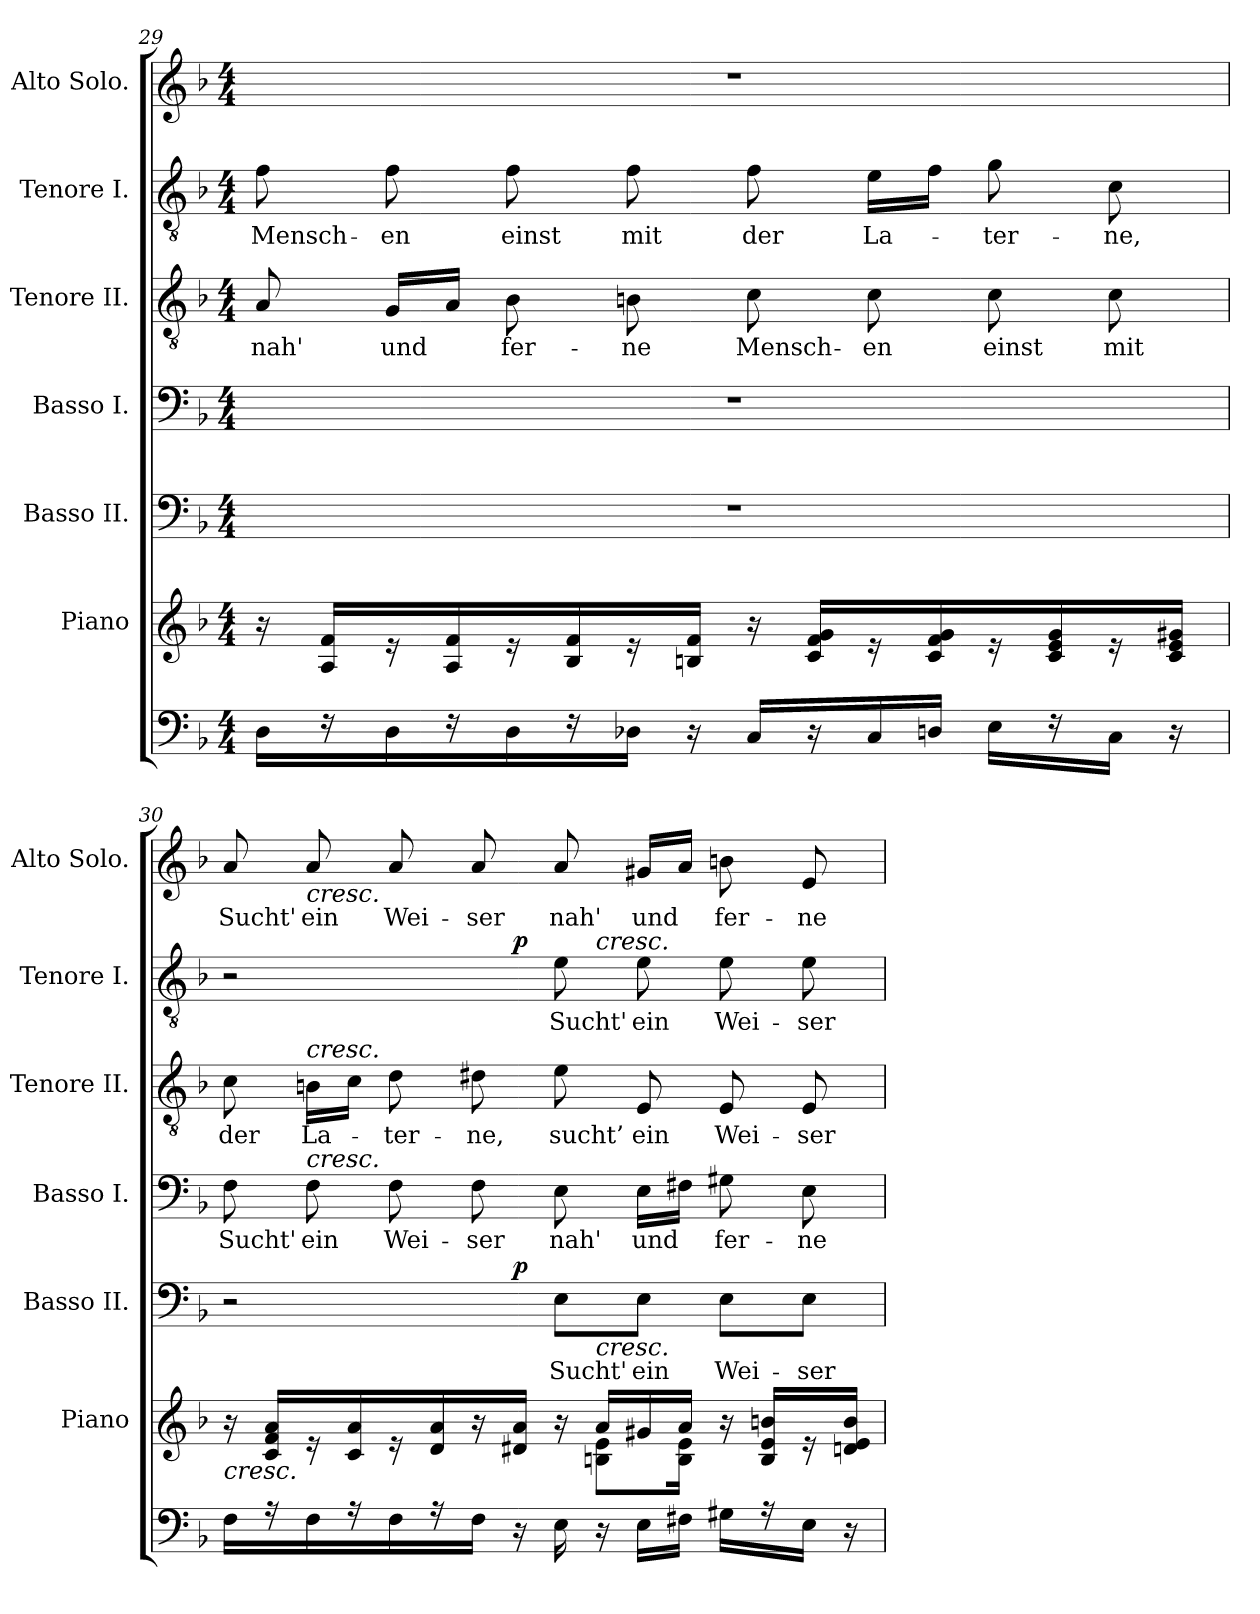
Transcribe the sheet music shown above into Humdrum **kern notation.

**kern	**kern	**kern	**text	**dynam	**kern	**text	**kern	**text	**kern	**text	**dynam	**kern	**text
*part7	*part6	*part5	*part5	*part5	*part4	*part4	*part3	*part3	*part2	*part2	*part2	*part1	*part1
*staff7	*staff6	*staff5	*staff5	*staff5	*staff4	*staff4	*staff3	*staff3	*staff2	*staff2	*staff2	*staff1	*staff1
*	*I"Piano	*I"Basso II.	*	*	*I"Basso I.	*	*I"Tenore II.	*	*I"Tenore I.	*	*	*I"Alto Solo.	*
*	*I'Piano	*I'Basso II.	*	*	*I'Basso I.	*	*I'Tenore II.	*	*I'Tenore I.	*	*	*I'Alto Solo.	*
!!LO:LB:g=z
*clefF4	*clefG2	*clefF4	*	*	*clefF4	*	*clefGv2	*	*clefGv2	*	*	*clefG2	*
*k[b-]	*k[b-]	*k[b-]	*	*	*k[b-]	*	*k[b-]	*	*k[b-]	*	*	*k[b-]	*
*F:	*F:	*F:	*	*	*F:	*	*F:	*	*F:	*	*	*F:	*
*M4/4	*M4/4	*M4/4	*	*	*M4/4	*	*M4/4	*	*M4/4	*	*	*M4/4	*
=29	=29	=29	=29	=29	=29	=29	=29	=29	=29	=29	=29	=29	=29
!	!	!	!	!	!	!	!	!LO:LY:b:color=#000000	!	!	!	!	!
!	!	!	!	!	!	!	!	!	!	!LO:LY:b:color=#000000	!	!	!
16Di\LL	16r	1r	.	.	1r	.	8Ai/	nah'	8fi\	Mensch-	.	1r	.
16r	16Ai/ 16fiLL	.	.	.	.	.	.	.	.	.	.	.	.
!	!	!	!	!	!	!	!	!LO:LY:b:color=#000000	!	!	!	!	!
!	!	!	!	!	!	!	!	!	!	!LO:LY:b:color=#000000	!	!	!
16Di\	16r	.	.	.	.	.	16Gi/LL	und	8fi\	-en	.	.	.
16r	16Ai/ 16fi	.	.	.	.	.	16Ai/JJ	.	.	.	.	.	.
!	!	!	!	!	!	!	!	!LO:LY:b:color=#000000	!	!	!	!	!
!	!	!	!	!	!	!	!	!	!	!LO:LY:b:color=#000000	!	!	!
16Di\	16r	.	.	.	.	.	8B-i\	fer-	8fi\	einst	.	.	.
16r	16B-i\ 16fi	.	.	.	.	.	.	.	.	.	.	.	.
!	!	!	!	!	!	!	!	!LO:LY:b:color=#000000	!	!	!	!	!
!	!	!	!	!	!	!	!	!	!	!LO:LY:b:color=#000000	!	!	!
16D-Xi\JJ	16r	.	.	.	.	.	8Bni\	-ne	8fi\	mit	.	.	.
16r	16Bni\ 16fiJJ	.	.	.	.	.	.	.	.	.	.	.	.
!	!	!	!	!	!	!	!	!LO:LY:b:color=#000000	!	!	!	!	!
!	!	!	!	!	!	!	!	!	!	!LO:LY:b:color=#000000	!	!	!
16Ci/LL	16r	.	.	.	.	.	8ci\	Mensch-	8fi\	der	.	.	.
16r	16ci/ 16fi 16giLL	.	.	.	.	.	.	.	.	.	.	.	.
!	!	!	!	!	!	!	!	!LO:LY:b:color=#000000	!	!	!	!	!
!	!	!	!	!	!	!	!	!	!	!LO:LY:b:color=#000000	!	!	!
16Ci/	16r	.	.	.	.	.	8ci\	-en	16ei\LL	La-	.	.	.
16Dni/JJ	16ci/ 16fi 16gi	.	.	.	.	.	.	.	16fi\JJ	.	.	.	.
!	!	!	!	!	!	!	!	!LO:LY:b:color=#000000	!	!	!	!	!
!	!	!	!	!	!	!	!	!	!	!LO:LY:b:color=#000000	!	!	!
16Ei\LL	16r	.	.	.	.	.	8ci\	einst	8gi\	-ter-	.	.	.
16r	16ci/ 16ei 16gi	.	.	.	.	.	.	.	.	.	.	.	.
!	!	!	!	!	!	!	!	!LO:LY:b:color=#000000	!	!	!	!	!
!	!	!	!	!	!	!	!	!	!	!LO:LY:b:color=#000000	!	!	!
16Ci\JJ	16r	.	.	.	.	.	8ci\	mit	8ci\	-ne,	.	.	.
16r	16ci/ 16ei 16g#XiJJ	.	.	.	.	.	.	.	.	.	.	.	.
=30	=30	=30	=30	=30	=30	=30	=30	=30	=30	=30	=30	=30	=30
*	*^	*	*	*	*	*	*	*	*	*	*	*	*
!	!	!	!	!	!	!	!LO:LY:b:color=#000000	!	!	!	!	!	!	!
!	!	!	!	!	!	!	!	!	!LO:LY:b:color=#000000	!	!	!	!	!
!	!LO:TX:b:i:t=cresc.	!	!	!	!	!	!	!	!	!	!	!	!	!
!	!	!	!	!	!	!	!	!	!	!	!	!	!	!LO:LY:b:color=#000000
*	*	*	*^	*	*	*	*	*	*	*^	*	*	*	*
*	*	*	*	*^	*	*	*	*	*	*	*	*^	*	*	*	*
16Fi\LL	16r	2ryy	2r	4..ryy	2ryy	.	.	8Fi\	Sucht'	8ci\	der	2r	4..ryy	2ryy	.	.	8ai/	Sucht'
16r	16ci/ 16fi 16aiLL	.	.	.	.	.	.	.	.	.	.	.	.	.	.	.	.	.
!	!	!	!	!	!	!	!	!	!LO:LY:b:color=#000000	!	!	!	!	!	!	!	!	!
!	!	!	!	!	!	!	!	!	!	!	!LO:LY:b:color=#000000	!	!	!	!	!	!	!
!	!	!	!	!	!	!	!	!	!	!	!	!	!	!	!	!	!LO:TX:b:i:t=cresc.	!
!	!	!	!	!	!	!	!	!	!	!LO:TX:a:i:t=cresc.	!	!	!	!	!	!	!	!
!	!	!	!	!	!	!	!	!LO:TX:a:i:t=cresc.	!	!	!	!	!	!	!	!	!	!
!	!	!	!	!	!	!	!	!	!	!	!	!	!	!	!	!	!	!LO:LY:b:color=#000000
16Fi\	16r	.	.	.	.	.	.	8Fi\	ein	16Bni\LL	La-	.	.	.	.	.	8ai/	ein
16r	16ci/ 16ai	.	.	.	.	.	.	.	.	16ci\JJ	.	.	.	.	.	.	.	.
!	!	!	!	!	!	!	!	!	!LO:LY:b:color=#000000	!	!	!	!	!	!	!	!	!
!	!	!	!	!	!	!	!	!	!	!	!LO:LY:b:color=#000000	!	!	!	!	!	!	!
!	!	!	!	!	!	!	!	!	!	!	!	!	!	!	!	!	!	!LO:LY:b:color=#000000
16Fi\	16r	.	.	.	.	.	.	8Fi\	Wei-	8di\	-ter-	.	.	.	.	.	8ai/	Wei-
16r	16di/ 16ai	.	.	.	.	.	.	.	.	.	.	.	.	.	.	.	.	.
!	!	!	!	!	!	!	!	!	!LO:LY:b:color=#000000	!	!	!	!	!	!	!	!	!
!	!	!	!	!	!	!	!	!	!	!	!LO:LY:b:color=#000000	!	!	!	!	!	!	!
!	!	!	!	!	!	!	!	!	!	!	!	!	!	!	!	!	!	!LO:LY:b:color=#000000
16Fi\JJ	16r	.	.	.	.	.	.	8Fi\	-ser	8d#Xi\	-ne,	.	.	.	.	.	8ai/	-ser
16r	16d#Xi/ 16aiJJ	.	.	2ryy	.	.	p	.	.	.	.	.	2ryy	.	.	p	.	.
!	!	!	!	!	!	!LO:LY:b:color=#000000	!	!	!	!	!	!	!	!	!	!	!	!
!	!	!	!	!	!	!	!	!	!LO:LY:b:color=#000000	!	!	!	!	!	!	!	!	!
!	!	!	!	!	!	!	!	!	!	!	!LO:LY:b:color=#000000	!	!	!	!	!	!	!
!	!	!	!	!	!	!	!	!	!	!	!	!	!	!	!LO:LY:b:color=#000000	!	!	!
!	!	!	!	!	!	!	!	!	!	!	!	!	!	!	!	!	!	!LO:LY:b:color=#000000
16Ei\	16r	16ryy	8Ei\L	.	16ryy	-Sucht'	.	8Ei\	nah'	8ei\	sucht’	8ei\	.	16ryy	Sucht'	.	8ai/	nah'
!	!	!	!	!	!	!	!	!	!	!	!	!	!	!LO:TX:a:i:t=cresc.	!	!	!	!
!	!	!	!	!	!LO:TX:b:i:t=cresc.	!	!	!	!	!	!	!	!	!	!	!	!	!
16r	16ai/LL	8Bni\ 8eiL	.	.	4..ryy	.	.	.	.	.	.	.	.	4..ryy	.	.	.	.
!	!	!	!	!	!	!LO:LY:b:color=#000000	!	!	!	!	!	!	!	!	!	!	!	!
!	!	!	!	!	!	!	!	!	!LO:LY:b:color=#000000	!	!	!	!	!	!	!	!	!
!	!	!	!	!	!	!	!	!	!	!	!LO:LY:b:color=#000000	!	!	!	!	!	!	!
!	!	!	!	!	!	!	!	!	!	!	!	!	!	!	!LO:LY:b:color=#000000	!	!	!
!	!	!	!	!	!	!	!	!	!	!	!	!	!	!	!	!	!	!LO:LY:b:color=#000000
16Ei\LL	16g#Xi/	.	8Ei\J	.	.	ein	.	16Ei\LL	und	8Ei/	ein	8ei\	.	.	ein	.	16g#Xi/LL	und
16F#Xi\JJ	16ai/JJ	16Bi\ 16eiJk	.	.	.	.	.	16F#Xi\JJ	.	.	.	.	.	.	.	.	16ai/JJ	.
!	!	!	!	!	!	!LO:LY:b:color=#000000	!	!	!	!	!	!	!	!	!	!	!	!
!	!	!	!	!	!	!	!	!	!LO:LY:b:color=#000000	!	!	!	!	!	!	!	!	!
!	!	!	!	!	!	!	!	!	!	!	!LO:LY:b:color=#000000	!	!	!	!	!	!	!
!	!	!	!	!	!	!	!	!	!	!	!	!	!	!	!LO:LY:b:color=#000000	!	!	!
!	!	!	!	!	!	!	!	!	!	!	!	!	!	!	!	!	!	!LO:LY:b:color=#000000
16G#Xi\LL	16r	4ryy	8Ei\L	.	.	Wei-	.	8G#Xi\	fer-	8Ei/	Wei-	8ei\	.	.	Wei-	.	8bni\	fer-
16r	16Bi/ 16ei 16bniLL	.	.	.	.	.	.	.	.	.	.	.	.	.	.	.	.	.
!	!	!	!	!	!	!LO:LY:b:color=#000000	!	!	!	!	!	!	!	!	!	!	!	!
!	!	!	!	!	!	!	!	!	!LO:LY:b:color=#000000	!	!	!	!	!	!	!	!	!
!	!	!	!	!	!	!	!	!	!	!	!LO:LY:b:color=#000000	!	!	!	!	!	!	!
!	!	!	!	!	!	!	!	!	!	!	!	!	!	!	!LO:LY:b:color=#000000	!	!	!
!	!	!	!	!	!	!	!	!	!	!	!	!	!	!	!	!	!	!LO:LY:b:color=#000000
16Ei\JJ	16r	.	8Ei\J	.	.	-ser	.	8Ei\	-ne	8Ei/	-ser	8ei\	.	.	-ser	.	8ei/	-ne
16r	16dni/ 16ei 16biJJ	.	.	16ryy	.	.	.	.	.	.	.	.	16ryy	.	.	.	.	.
*	*v	*v	*	*	*	*	*	*	*	*	*	*v	*v	*v	*	*	*	*
*	*	*v	*v	*v	*	*	*	*	*	*	*	*	*	*	*
=	=	=	=	=	=	=	=	=	=	=	=	=	=
*-	*-	*-	*-	*-	*-	*-	*-	*-	*-	*-	*-	*-	*-
